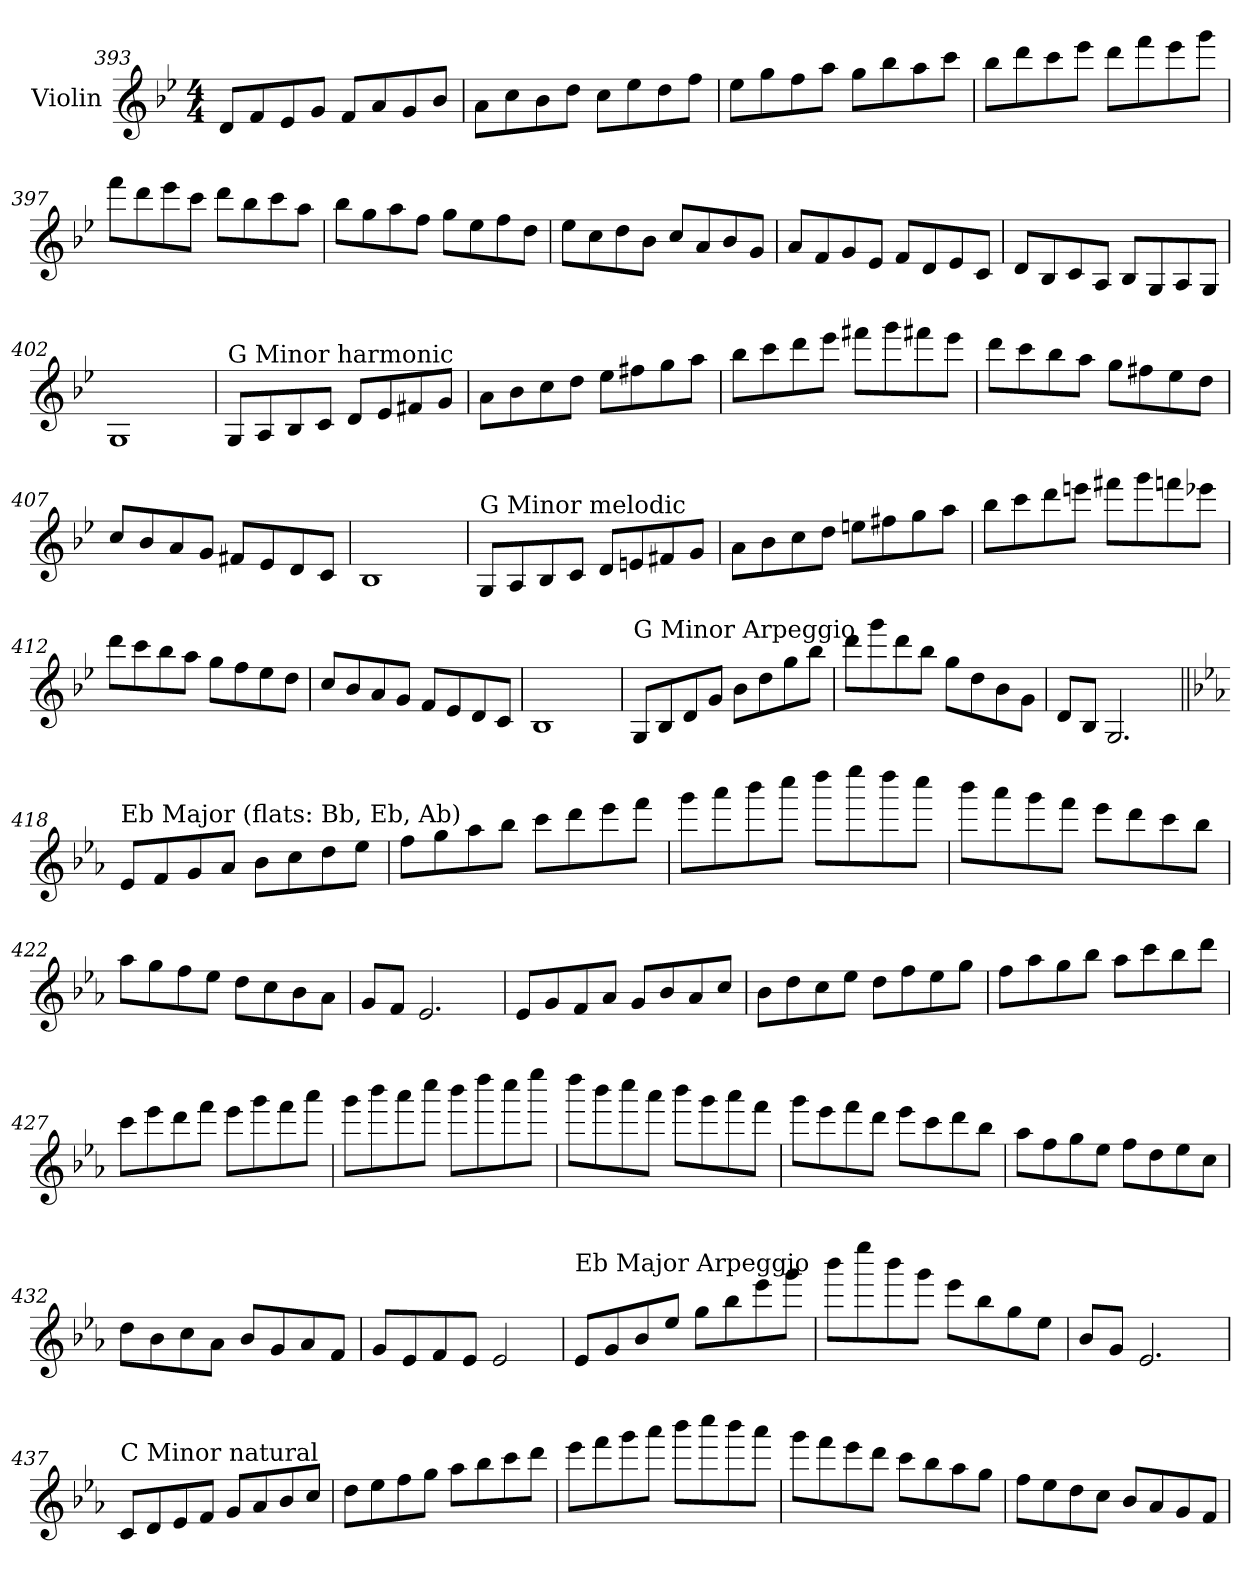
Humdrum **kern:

**kern
*part1
*staff1
*I"Violin
*I'Vln.
*clefG2
*k[b-e-]
*M4/4
=393
8d/L
8f/
8e-/
8g/J
8f/L
8a/
8g/
8b-/J
=394
8a\L
8cc\
8b-\
8dd\J
8cc\L
8ee-\
8dd\
8ff\J
=395
8ee-\L
8gg\
8ff\
8aa\J
8gg\L
8bb-\
8aa\
8ccc\J
=396
8bb-\L
8ddd\
8ccc\
8eee-\J
8ddd\L
8fff\
8eee-\
8ggg\J
!!LO:LB:g=z
=397
8fff\L
8ddd\
8eee-\
8ccc\J
8ddd\L
8bb-\
8ccc\
8aa\J
=398
8bb-\L
8gg\
8aa\
8ff\J
8gg\L
8ee-\
8ff\
8dd\J
=399
8ee-\L
8cc\
8dd\
8b-\J
8cc/L
8a/
8b-/
8g/J
=400
8a/L
8f/
8g/
8e-/J
8f/L
8d/
8e-/
8c/J
=401
8d/L
8B-/
8c/
8A/J
8B-/L
8G/
8A/
8G/J
=402
1G
!!LO:LB:g=z
=403
!LO:TX:a:t=G Minor harmonic
8G/L
8A/
8B-/
8c/J
8d/L
8e-/
8f#X/
8g/J
=404
8a\L
8b-\
8cc\
8dd\J
8ee-\L
8ff#X\
8gg\
8aa\J
=405
8bb-\L
8ccc\
8ddd\
8eee-\J
8fff#X\L
8ggg\
8fff#X\
8eee-\J
=406
8ddd\L
8ccc\
8bb-\
8aa\J
8gg\L
8ff#X\
8ee-\
8dd\J
=407
8cc/L
8b-/
8a/
8g/J
8f#X/L
8e-/
8d/
8c/J
=408
1B-
!!LO:LB:g=z
=409
!LO:TX:a:t=G Minor melodic
8G/L
8A/
8B-/
8c/J
8d/L
8en/
8f#X/
8g/J
=410
8a\L
8b-\
8cc\
8dd\J
8een\L
8ff#X\
8gg\
8aa\J
=411
8bb-\L
8ccc\
8ddd\
8eeen\J
8fff#X\L
8ggg\
8fffn\
8eee-X\J
=412
8ddd\L
8ccc\
8bb-\
8aa\J
8gg\L
8ff\
8ee-\
8dd\J
=413
8cc/L
8b-/
8a/
8g/J
8f/L
8e-/
8d/
8c/J
=414
1B-
!!LO:LB:g=z
=415
!LO:TX:a:t=G Minor Arpeggio
8G/L
8B-/
8d/
8g/J
8b-\L
8dd\
8gg\
8bb-\J
=416
8ddd\L
8ggg\
8ddd\
8bb-\J
8gg\L
8dd\
8b-\
8g\J
=417
8d/L
8B-/J
2.G/
!!LO:PB:g=z
=418||
*k[b-e-a-]
!LO:TX:a:t=Eb Major (flats&colon; Bb, Eb, Ab)
8e-/L
8f/
8g/
8a-/J
8b-\L
8cc\
8dd\
8ee-\J
=419
8ff\L
8gg\
8aa-\
8bb-\J
8ccc\L
8ddd\
8eee-\
8fff\J
=420
8ggg\L
8aaa-\
8bbb-\
8cccc\J
8dddd\L
8eeee-\
8dddd\
8cccc\J
=421
8bbb-\L
8aaa-\
8ggg\
8fff\J
8eee-\L
8ddd\
8ccc\
8bb-\J
=422
8aa-\L
8gg\
8ff\
8ee-\J
8dd\L
8cc\
8b-\
8a-\J
=423
8g/L
8f/J
2.e-/
!!LO:LB:g=z
=424
8e-/L
8g/
8f/
8a-/J
8g/L
8b-/
8a-/
8cc/J
=425
8b-\L
8dd\
8cc\
8ee-\J
8dd\L
8ff\
8ee-\
8gg\J
=426
8ff\L
8aa-\
8gg\
8bb-\J
8aa-\L
8ccc\
8bb-\
8ddd\J
=427
8ccc\L
8eee-\
8ddd\
8fff\J
8eee-\L
8ggg\
8fff\
8aaa-\J
=428
8ggg\L
8bbb-\
8aaa-\
8cccc\J
8bbb-\L
8dddd\
8cccc\
8eeee-\J
!!LO:LB:g=z
=429
8dddd\L
8bbb-\
8cccc\
8aaa-\J
8bbb-\L
8ggg\
8aaa-\
8fff\J
=430
8ggg\L
8eee-\
8fff\
8ddd\J
8eee-\L
8ccc\
8ddd\
8bb-\J
=431
8aa-\L
8ff\
8gg\
8ee-\J
8ff\L
8dd\
8ee-\
8cc\J
=432
8dd\L
8b-\
8cc\
8a-\J
8b-/L
8g/
8a-/
8f/J
=433
8g/L
8e-/
8f/
8e-/J
2e-/
!!LO:LB:g=z
=434
!LO:TX:a:t=Eb Major Arpeggio
8e-/L
8g/
8b-/
8ee-/J
8gg\L
8bb-\
8eee-\
8ggg\J
=435
8bbb-\L
8eeee-\
8bbb-\
8ggg\J
8eee-\L
8bb-\
8gg\
8ee-\J
=436
8b-/L
8g/J
2.e-/
!!LO:LB:g=z
=437
!LO:TX:a:t=C Minor natural
8c/L
8d/
8e-/
8f/J
8g/L
8a-/
8b-/
8cc/J
=438
8dd\L
8ee-\
8ff\
8gg\J
8aa-\L
8bb-\
8ccc\
8ddd\J
=439
8eee-\L
8fff\
8ggg\
8aaa-\J
8bbb-\L
8cccc\
8bbb-\
8aaa-\J
=440
8ggg\L
8fff\
8eee-\
8ddd\J
8ccc\L
8bb-\
8aa-\
8gg\J
=441
8ff\L
8ee-\
8dd\
8cc\J
8b-/L
8a-/
8g/
8f/J
=
*-
